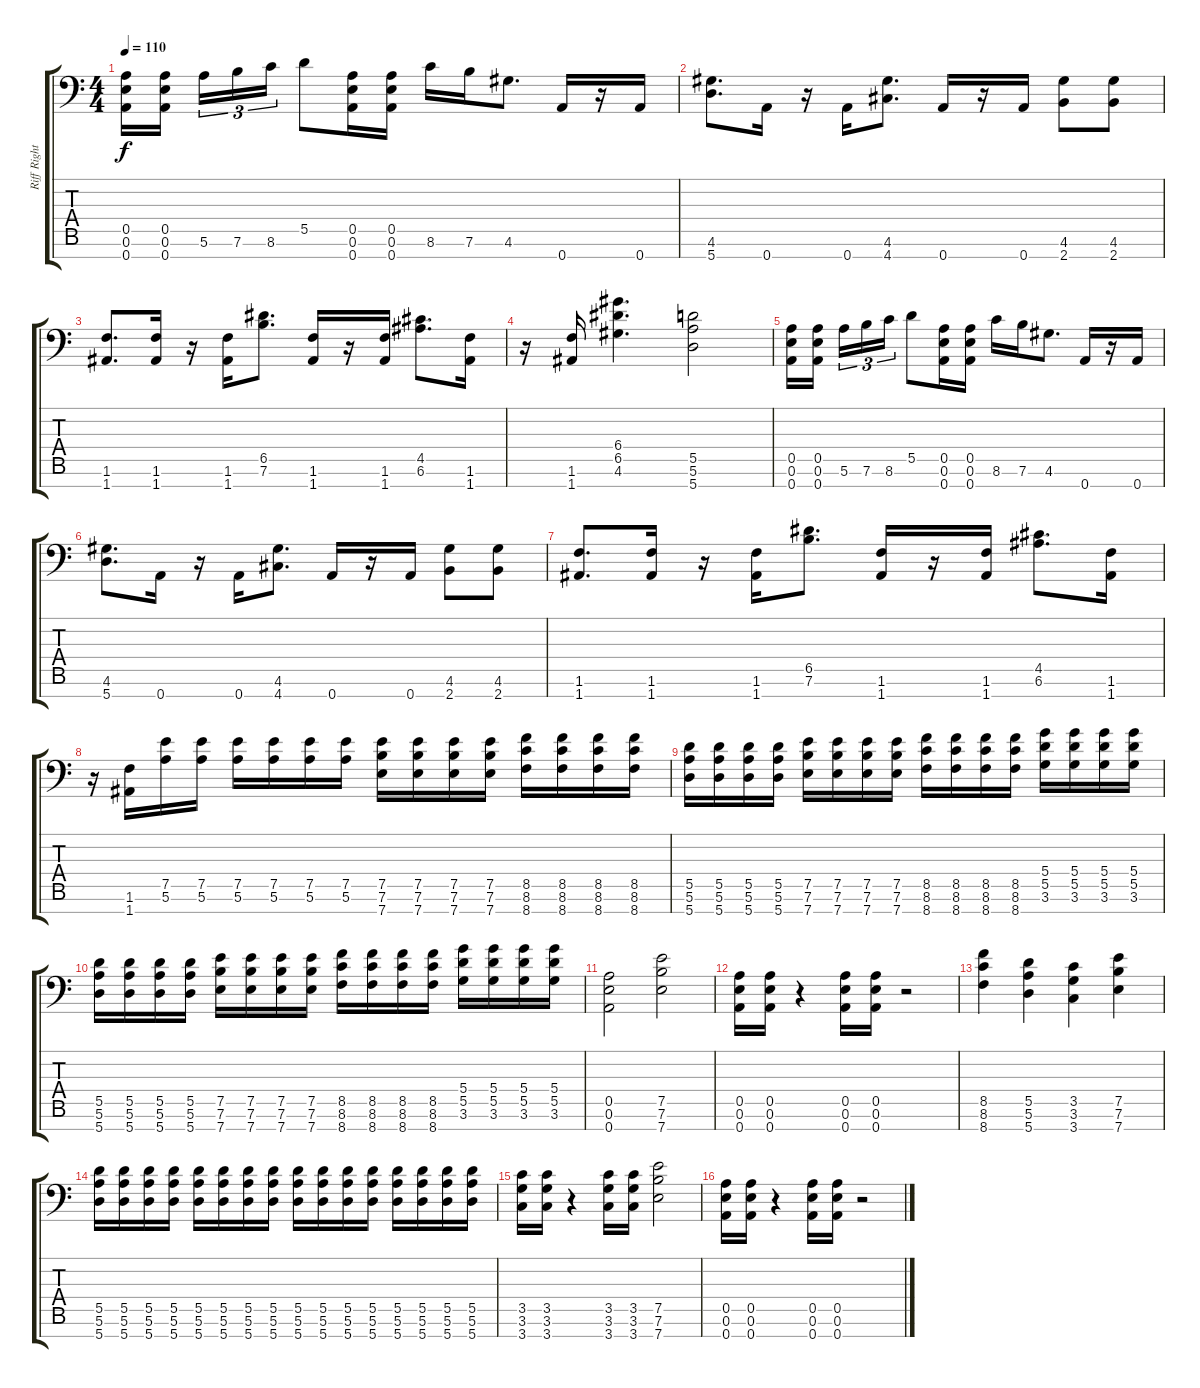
\track ("Riff Right" "Riff Right") {instrument distortionguitar}
\staff {score tabs}
\tuning (F4 C4 G3 D3 A2 E2 A1) {hide}
\ts (4 4)
\tempo 110
\clef f4
\ks c
(0.5 0.6 0.7).16{dy f} (0.5 0.6 0.7).16{beam splitsecondary} 5.6.16{tu (3 2)} 7.6.16{tu (3 2)} 8.6.16{tu (3 2)} 5.5.8 (0.5 0.6 0.7).16 (0.5 0.6 0.7).16 8.6.16 7.6.16 4.6.8{d} 0.7.16 r.16 0.7.16 |
(4.6 5.7).8{d} 0.7.16 r.16 0.7.16 (4.6 4.7).8{d} 0.7.16 r.16 0.7.16 (4.6 2.7).8 (4.6 2.7).8 |
(1.6 1.7).8{d} (1.6 1.7).16 r.16 (1.6 1.7).16 (6.5 7.6).8{d} (1.6 1.7).16 r.16 (1.6 1.7).16 (4.5 6.6).8{d} (1.6 1.7).16 |
r.16 (1.6 1.7).16 (6.4 6.5 4.6).4{d} (5.5 5.6 5.7).2 |
(0.5 0.6 0.7).16 (0.5 0.6 0.7).16{beam splitsecondary} 5.6.16{tu (3 2)} 7.6.16{tu (3 2)} 8.6.16{tu (3 2)} 5.5.8 (0.5 0.6 0.7).16 (0.5 0.6 0.7).16 8.6.16 7.6.16 4.6.8{d} 0.7.16 r.16 0.7.16 |
(4.6 5.7).8{d} 0.7.16 r.16 0.7.16 (4.6 4.7).8{d} 0.7.16 r.16 0.7.16 (4.6 2.7).8 (4.6 2.7).8 |
(1.6 1.7).8{d} (1.6 1.7).16 r.16 (1.6 1.7).16 (6.5 7.6).8{d} (1.6 1.7).16 r.16 (1.6 1.7).16 (4.5 6.6).8{d} (1.6 1.7).16 |
r.16 (1.6 1.7).16 (7.5 5.6).16 (7.5 5.6).16 (7.5 5.6).16 (7.5 5.6).16 (7.5 5.6).16 (7.5 5.6).16 (7.5 7.6 7.7).16 (7.5 7.6 7.7).16 (7.5 7.6 7.7).16 (7.5 7.6 7.7).16 (8.5 8.6 8.7).16 (8.5 8.6 8.7).16 (8.5 8.6 8.7).16 (8.5 8.6 8.7).16 |
(5.5 5.6 5.7).16 (5.5 5.6 5.7).16 (5.5 5.6 5.7).16 (5.5 5.6 5.7).16 (7.5 7.6 7.7).16 (7.5 7.6 7.7).16 (7.5 7.6 7.7).16 (7.5 7.6 7.7).16 (8.5 8.6 8.7).16 (8.5 8.6 8.7).16 (8.5 8.6 8.7).16 (8.5 8.6 8.7).16 (5.4 5.5 3.6).16 (5.4 5.5 3.6).16 (5.4 5.5 3.6).16 (5.4 5.5 3.6).16 |
(5.5 5.6 5.7).16 (5.5 5.6 5.7).16 (5.5 5.6 5.7).16 (5.5 5.6 5.7).16 (7.5 7.6 7.7).16 (7.5 7.6 7.7).16 (7.5 7.6 7.7).16 (7.5 7.6 7.7).16 (8.5 8.6 8.7).16 (8.5 8.6 8.7).16 (8.5 8.6 8.7).16 (8.5 8.6 8.7).16 (5.4 5.5 3.6).16 (5.4 5.5 3.6).16 (5.4 5.5 3.6).16 (5.4 5.5 3.6).16 |
(0.5 0.6 0.7).2 (7.5 7.6 7.7).2 |
(0.5 0.6 0.7).16 (0.5 0.6 0.7).16 r.4 (0.5 0.6 0.7).16 (0.5 0.6 0.7).16 r.2 |
(8.5 8.6 8.7).4 (5.5 5.6 5.7).4 (3.5 3.6 3.7).4 (7.5 7.6 7.7).4 |
(5.5 5.6 5.7).16 (5.5 5.6 5.7).16 (5.5 5.6 5.7).16 (5.5 5.6 5.7).16 (5.5 5.6 5.7).16 (5.5 5.6 5.7).16 (5.5 5.6 5.7).16 (5.5 5.6 5.7).16 (5.5 5.6 5.7).16 (5.5 5.6 5.7).16 (5.5 5.6 5.7).16 (5.5 5.6 5.7).16 (5.5 5.6 5.7).16 (5.5 5.6 5.7).16 (5.5 5.6 5.7).16 (5.5 5.6 5.7).16 |
(3.5 3.6 3.7).16 (3.5 3.6 3.7).16 r.4 (3.5 3.6 3.7).16 (3.5 3.6 3.7).16 (7.5 7.6 7.7).2 |
(0.5 0.6 0.7).16 (0.5 0.6 0.7).16 r.4 (0.5 0.6 0.7).16 (0.5 0.6 0.7).16 r.2
